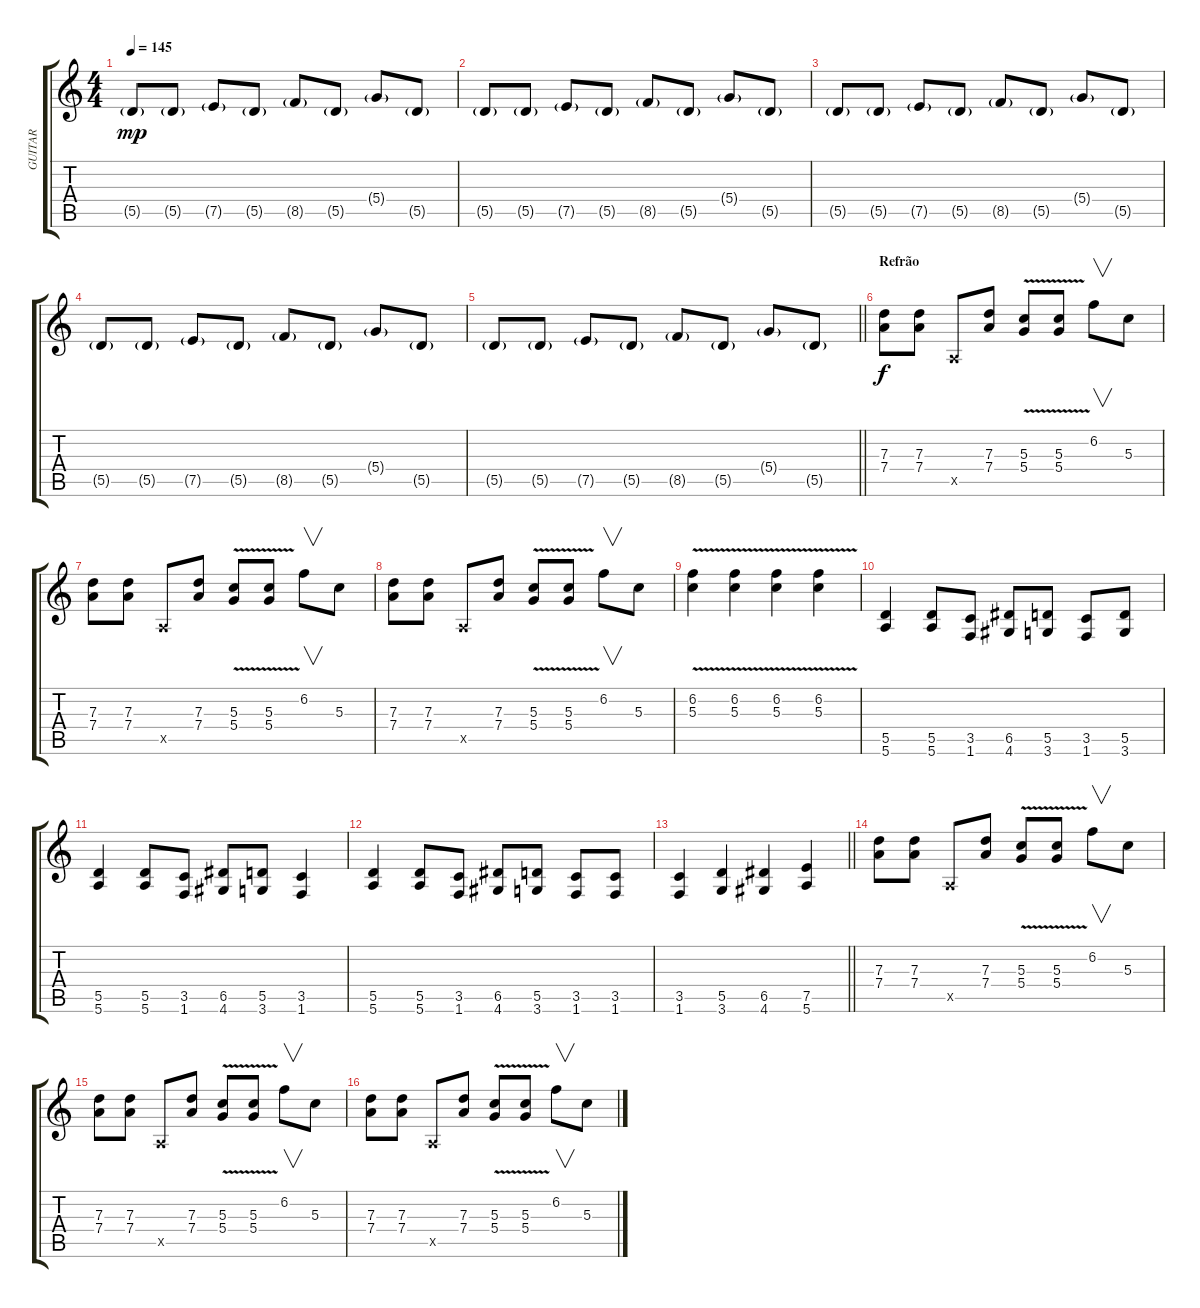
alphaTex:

\track ("GUITAR" "GUITAR") {instrument distortionguitar}
\staff {score tabs}
\tuning (E4 B3 G3 D3 A2 E2) {hide}
\ts (4 4)
\tempo 145
\clef g2
\ks c
5.5{g}.8{dy mp instrument electricguitarclean} 5.5{g}.8 7.5{g}.8 5.5{g}.8 8.5{g}.8 5.5{g}.8 5.4{g}.8 5.5{g}.8 |
5.5{g}.8{instrument electricguitarclean} 5.5{g}.8 7.5{g}.8 5.5{g}.8 8.5{g}.8 5.5{g}.8 5.4{g}.8 5.5{g}.8 |
5.5{g}.8{instrument electricguitarclean} 5.5{g}.8 7.5{g}.8 5.5{g}.8 8.5{g}.8 5.5{g}.8 5.4{g}.8 5.5{g}.8 |
5.5{g}.8{instrument electricguitarclean} 5.5{g}.8 7.5{g}.8 5.5{g}.8 8.5{g}.8 5.5{g}.8 5.4{g}.8 5.5{g}.8 |
\barLineRight lightlight
5.5{g}.8{instrument electricguitarclean} 5.5{g}.8 7.5{g}.8 5.5{g}.8 8.5{g}.8 5.5{g}.8 5.4{g}.8 5.5{g}.8 |
\section ("" "Refrão")
(7.3 7.4).8{dy f volume 13 instrument distortionguitar} (7.3 7.4).8 0.5{x}.8 (7.3 7.4).8 (5.3{v} 5.4{v}).8 (5.3{v} 5.4{v}).8 6.2.8{v} 5.3.8 |
(7.3 7.4).8 (7.3 7.4).8 0.5{x}.8 (7.3 7.4).8 (5.3{v} 5.4{v}).8 (5.3{v} 5.4{v}).8 6.2.8{v} 5.3.8 |
(7.3 7.4).8 (7.3 7.4).8 0.5{x}.8 (7.3 7.4).8 (5.3{v} 5.4{v}).8 (5.3{v} 5.4{v}).8 6.2.8{v} 5.3.8 |
(6.2{v} 5.3).4 (6.2 5.3{v}).4 (6.2{v} 5.3).4 (6.2 5.3{v}).4 |
(5.5 5.6).4 (5.5 5.6).8 (3.5 1.6).8 (6.5 4.6).8 (5.5 3.6).8 (3.5 1.6).8 (5.5 3.6).8 |
(5.5 5.6).4 (5.5 5.6).8 (3.5 1.6).8 (6.5 4.6).8 (5.5 3.6).8 (3.5 1.6).4 |
(5.5 5.6).4 (5.5 5.6).8 (3.5 1.6).8 (6.5 4.6).8 (5.5 3.6).8 (3.5 1.6).8 (3.5 1.6).8 |
\barLineRight lightlight
(3.5 1.6).4 (5.5 3.6).4 (6.5 4.6).4 (7.5 5.6).4 |
(7.3 7.4).8 (7.3 7.4).8 0.5{x}.8 (7.3 7.4).8 (5.3{v} 5.4{v}).8 (5.3{v} 5.4{v}).8 6.2.8{v} 5.3.8 |
(7.3 7.4).8 (7.3 7.4).8 0.5{x}.8 (7.3 7.4).8 (5.3{v} 5.4{v}).8 (5.3{v} 5.4{v}).8 6.2.8{v} 5.3.8 |
(7.3 7.4).8 (7.3 7.4).8 0.5{x}.8 (7.3 7.4).8 (5.3{v} 5.4{v}).8 (5.3{v} 5.4{v}).8 6.2.8{v} 5.3.8
